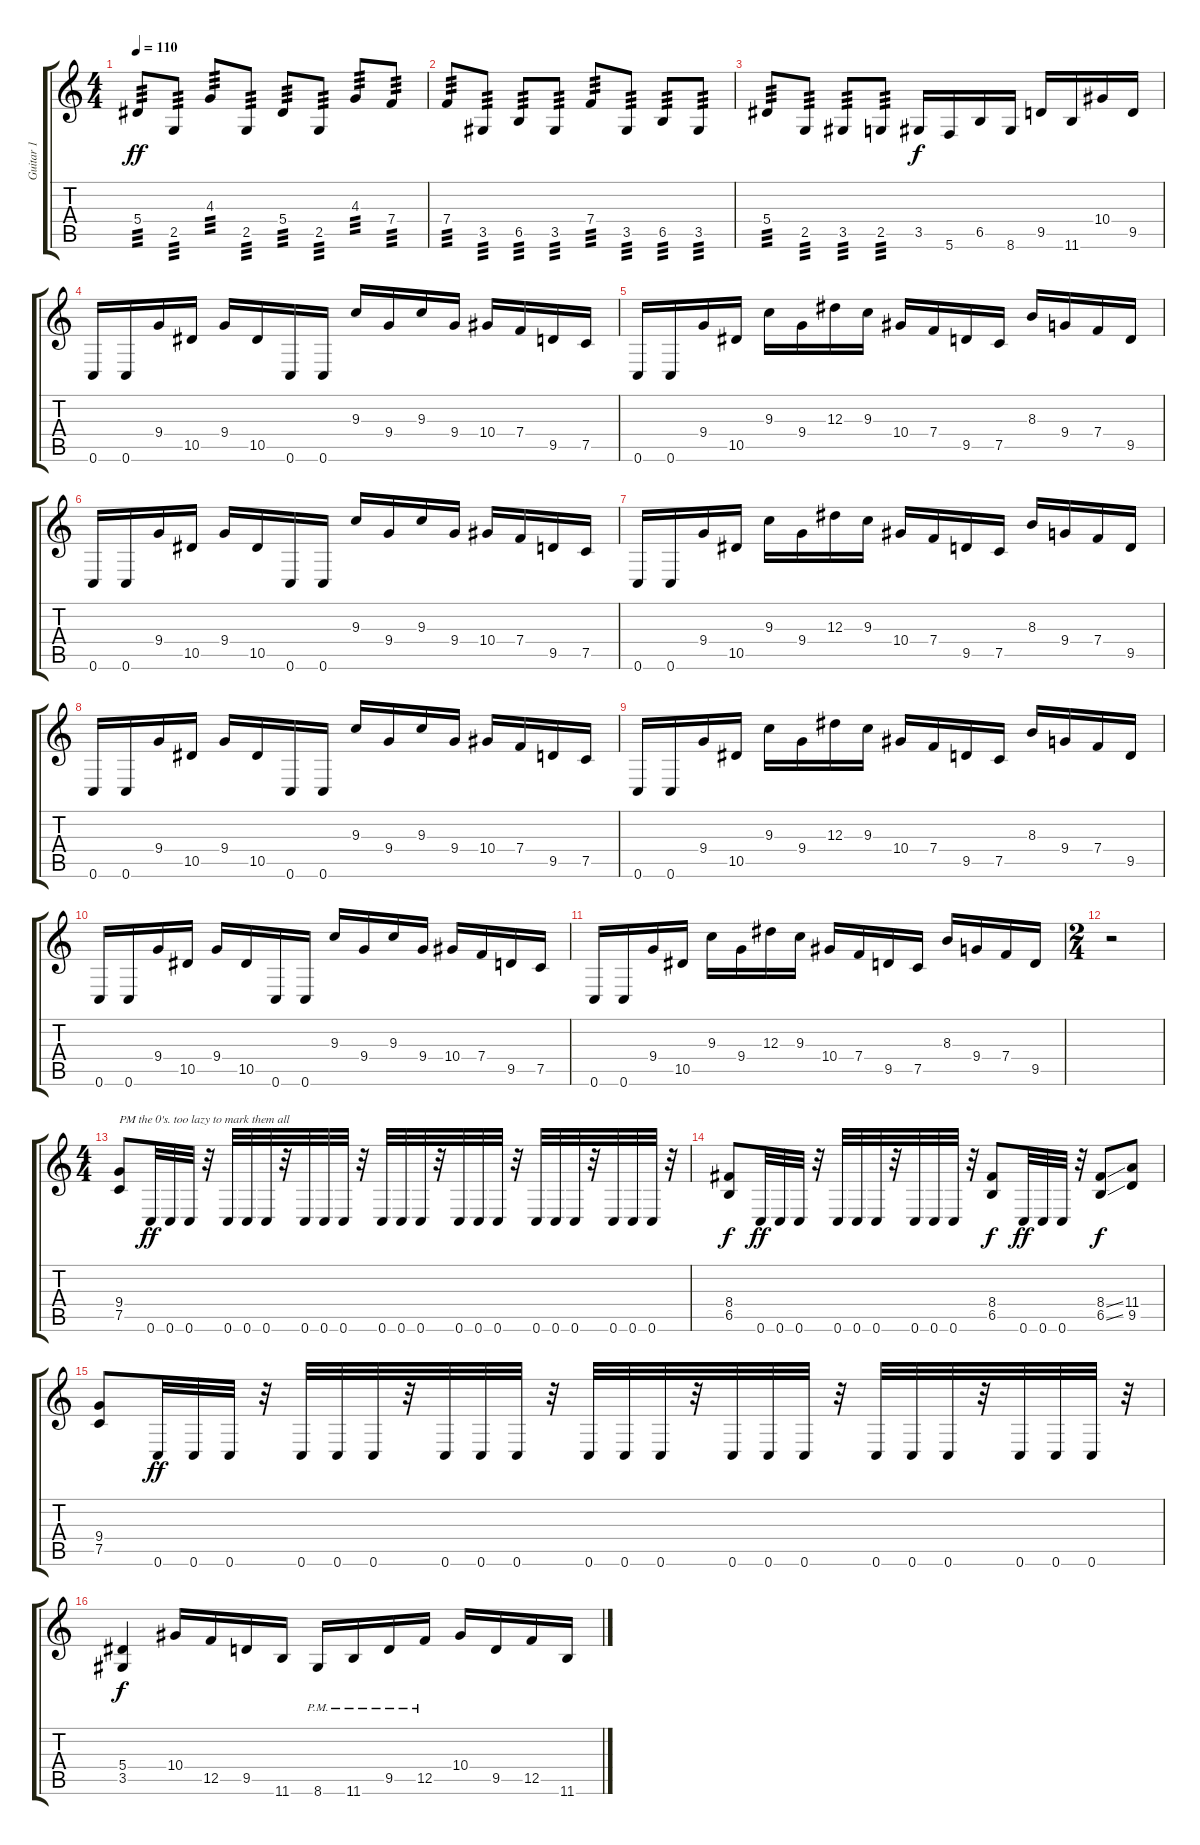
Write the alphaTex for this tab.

\track ("Guitar 1" "Guitar 1") {instrument distortionguitar}
\staff {score tabs}
\tuning (C4 G3 Eb3 Bb2 F2 C2) {hide}
\ts (4 4)
\tempo 110
\clef g2
\ks c
5.4.8{tp 3 dy ff} 2.5.8{tp 3} 4.3.8{tp 3} 2.5.8{tp 3} 5.4.8{tp 3} 2.5.8{tp 3} 4.3.8{tp 3} 7.4.8{tp 3} |
7.4.8{tp 3} 3.5.8{tp 3} 6.5.8{tp 3} 3.5.8{tp 3} 7.4.8{tp 3} 3.5.8{tp 3} 6.5.8{tp 3} 3.5.8{tp 3} |
5.4.8{tp 3} 2.5.8{tp 3} 3.5.8{tp 3} 2.5.8{tp 3} 3.5.16{dy f} 5.6.16 6.5.16 8.6.16 9.5.16 11.6.16 10.4.16 9.5.16 |
0.6.16 0.6.16 9.4.16 10.5.16 9.4.16 10.5.16 0.6.16 0.6.16 9.3.16 9.4.16 9.3.16 9.4.16 10.4.16 7.4.16 9.5.16 7.5.16 |
0.6.16 0.6.16 9.4.16 10.5.16 9.3.16 9.4.16 12.3.16 9.3.16 10.4.16 7.4.16 9.5.16 7.5.16 8.3.16 9.4.16 7.4.16 9.5.16 |
0.6.16 0.6.16 9.4.16 10.5.16 9.4.16 10.5.16 0.6.16 0.6.16 9.3.16 9.4.16 9.3.16 9.4.16 10.4.16 7.4.16 9.5.16 7.5.16 |
0.6.16 0.6.16 9.4.16 10.5.16 9.3.16 9.4.16 12.3.16 9.3.16 10.4.16 7.4.16 9.5.16 7.5.16 8.3.16 9.4.16 7.4.16 9.5.16 |
0.6.16 0.6.16 9.4.16 10.5.16 9.4.16 10.5.16 0.6.16 0.6.16 9.3.16 9.4.16 9.3.16 9.4.16 10.4.16 7.4.16 9.5.16 7.5.16 |
0.6.16 0.6.16 9.4.16 10.5.16 9.3.16 9.4.16 12.3.16 9.3.16 10.4.16 7.4.16 9.5.16 7.5.16 8.3.16 9.4.16 7.4.16 9.5.16 |
0.6.16 0.6.16 9.4.16 10.5.16 9.4.16 10.5.16 0.6.16 0.6.16 9.3.16 9.4.16 9.3.16 9.4.16 10.4.16 7.4.16 9.5.16 7.5.16 |
0.6.16 0.6.16 9.4.16 10.5.16 9.3.16 9.4.16 12.3.16 9.3.16 10.4.16 7.4.16 9.5.16 7.5.16 8.3.16 9.4.16 7.4.16 9.5.16 |
\ts (2 4)
r.2 |
\ts (4 4)
(9.4 7.5).8{txt "PM the 0's. too lazy to mark them all"} 0.6.32{dy ff} 0.6.32 0.6.32 r.32 0.6.32 0.6.32 0.6.32 r.32 0.6.32 0.6.32 0.6.32 r.32 0.6.32 0.6.32 0.6.32 r.32 0.6.32 0.6.32 0.6.32 r.32 0.6.32 0.6.32 0.6.32 r.32 0.6.32 0.6.32 0.6.32 r.32 |
(8.4 6.5).8{dy f} 0.6.32{dy ff} 0.6.32 0.6.32 r.32 0.6.32 0.6.32 0.6.32 r.32 0.6.32 0.6.32 0.6.32 r.32 (8.4 6.5).8{dy f} 0.6.32{dy ff} 0.6.32 0.6.32 r.32 (8.4{ss} 6.5{ss}).8{dy f} (11.4 9.5).8 |
(9.4 7.5).8 0.6.32{dy ff} 0.6.32 0.6.32 r.32 0.6.32 0.6.32 0.6.32 r.32 0.6.32 0.6.32 0.6.32 r.32 0.6.32 0.6.32 0.6.32 r.32 0.6.32 0.6.32 0.6.32 r.32 0.6.32 0.6.32 0.6.32 r.32 0.6.32 0.6.32 0.6.32 r.32 |
(5.4 3.5).4{dy f} 10.4.16 12.5.16 9.5.16 11.6.16 8.6{pm}.16 11.6{pm}.16 9.5{pm}.16 12.5{pm}.16 10.4.16 9.5.16 12.5.16 11.6.16
